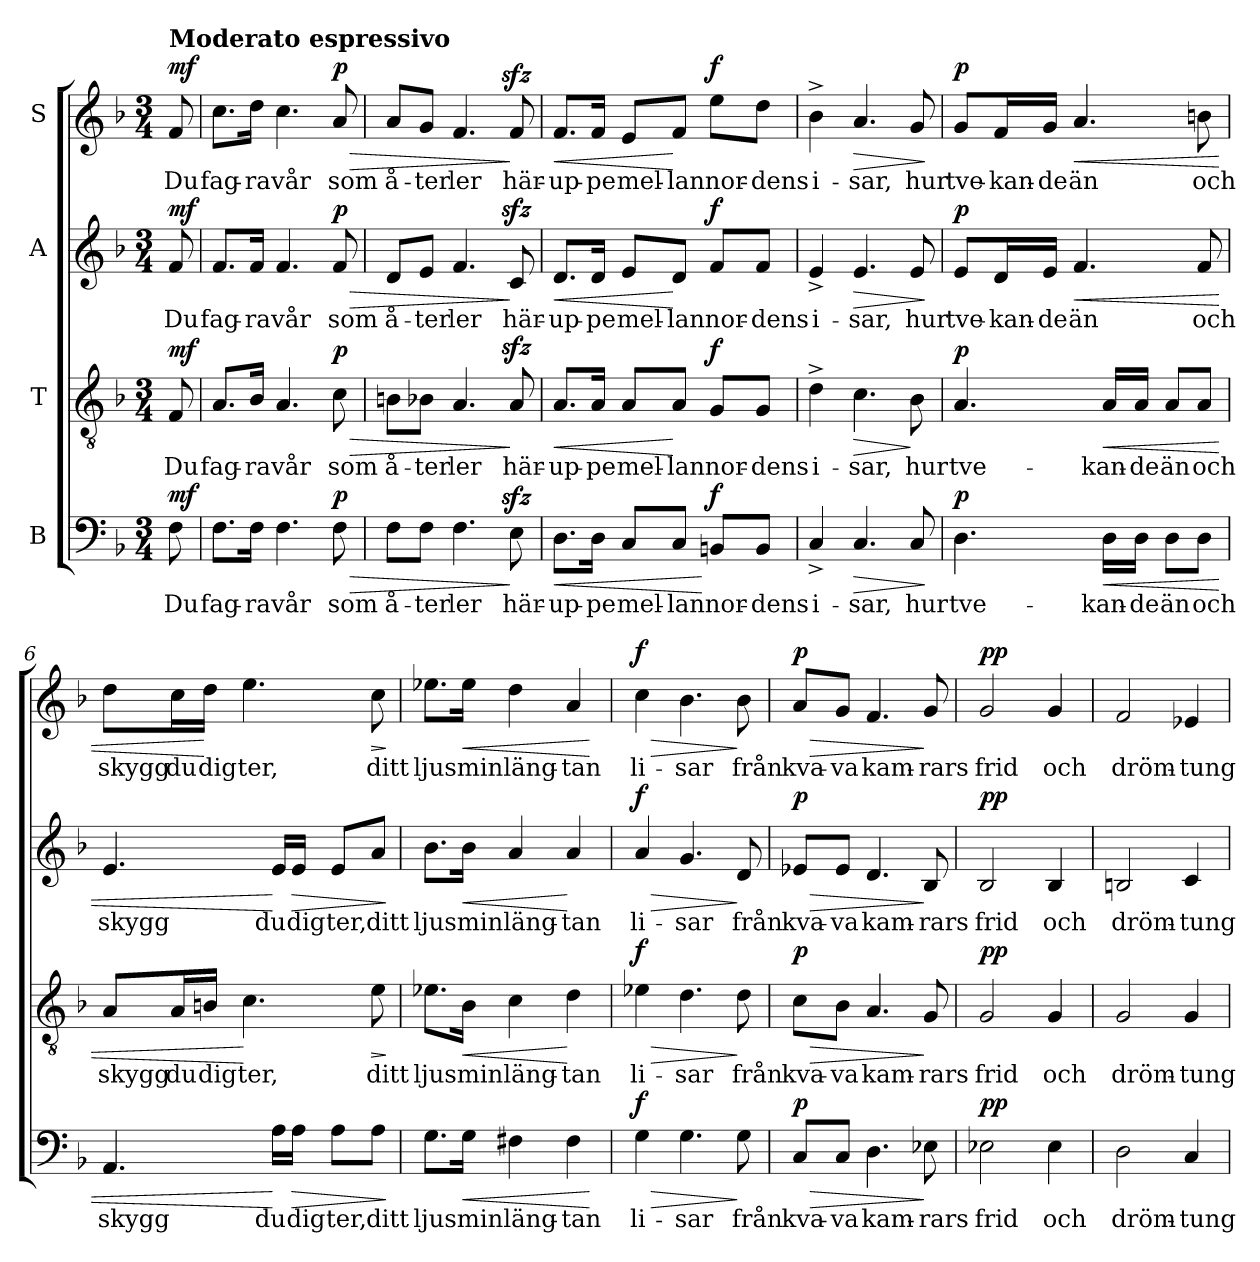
**kern	**text	**dynam	**kern	**text	**dynam	**kern	**text	**dynam	**kern	**text	**dynam
*part4	*part4	*part4	*part3	*part3	*part3	*part2	*part2	*part2	*part1	*part1	*part1
*staff4	*staff4	*staff4	*staff3	*staff3	*staff3	*staff2	*staff2	*staff2	*staff1	*staff1	*staff1
*I"B	*	*	*I"T	*	*	*I"A	*	*	*I"S	*	*
*clefF4	*	*	*clefGv2	*	*	*clefG2	*	*	*clefG2	*	*
*k[b-]	*	*	*k[b-]	*	*	*k[b-]	*	*	*k[b-]	*	*
*F:	*	*	*F:	*	*	*F:	*	*	*F:	*	*
*M3/4	*	*	*M3/4	*	*	*M3/4	*	*	*M3/4	*	*
=	=	=	=	=	=	=	=	=	=	=	=
!	!	!	!	!	!	!	!	!	!LO:TX:a:B:t=Moderato espressivo	!	!
!	!LO:LY:b	!LO:DY:a	!	!LO:LY:b	!LO:DY:a	!	!LO:LY:b	!LO:DY:a	!	!LO:LY:b	!LO:DY:a
8F\	Du	mf	8F/	Du	mf	8f/	Du	mf	8f/	Du	mf
=1	=1	=1	=1	=1	=1	=1	=1	=1	=1	=1	=1
!	!LO:LY:b	!	!	!LO:LY:b	!	!	!LO:LY:b	!	!	!LO:LY:b	!
8.F\L	fag-	.	8.A/L	fag-	.	8.f/L	fag-	.	8.cc\L	fag-	.
!	!LO:LY:b	!	!	!LO:LY:b	!	!	!LO:LY:b	!	!	!LO:LY:b	!
16F\Jk	-ra	.	16B-/Jk	-ra	.	16f/Jk	-ra	.	16dd\Jk	-ra	.
!	!LO:LY:b	!	!	!LO:LY:b	!	!	!LO:LY:b	!	!	!LO:LY:b	!
4.F\	vår	.	4.A/	vår	.	4.f/	vår	.	4.cc\	vår	.
!	!LO:LY:b	!LO:HP:b	!	!LO:LY:b	!LO:HP:b	!	!LO:LY:b	!LO:HP:b	!	!LO:LY:b	!LO:HP:b
!	!	!LO:DY:n=1:a	!	!	!LO:DY:n=1:a	!	!	!LO:DY:n=1:a	!	!	!LO:DY:n=1:a
8F\	som	> p	8c\	som	> p	8f/	som	> p	8a/	som	> p
=2	=2	=2	=2	=2	=2	=2	=2	=2	=2	=2	=2
!	!LO:LY:b	!	!	!LO:LY:b	!	!	!LO:LY:b	!	!	!LO:LY:b	!
8F\L	å-	.	8Bn\L	å-	.	8d/L	å-	.	8a/L	å-	.
!	!LO:LY:b	!	!	!LO:LY:b	!	!	!LO:LY:b	!	!	!LO:LY:b	!
8F\J	-ter	.	8B-X\J	-ter	.	8e/J	-ter	.	8g/J	-ter	.
!	!LO:LY:b	!	!	!LO:LY:b	!	!	!LO:LY:b	!	!	!LO:LY:b	!
4.F\	ler	.	4.A/	ler	.	4.f/	ler	.	4.f/	ler	.
!	!LO:LY:b	!	!	!LO:LY:b	!	!	!LO:LY:b	!	!	!LO:LY:b	!
8Ezz>\	här-	]	8Azz>/	här-	]	8czz>/	här-	]	8fzz>/	här-	]
=3	=3	=3	=3	=3	=3	=3	=3	=3	=3	=3	=3
!	!LO:LY:b	!LO:HP:b	!	!LO:LY:b	!LO:HP:b	!	!LO:LY:b	!LO:HP:b	!	!LO:LY:b	!LO:HP:b
8.D\L	-up-	<	8.A/L	-up-	<	8.d/L	-up-	<	8.f/L	-up-	<
!	!LO:LY:b	!	!	!LO:LY:b	!	!	!LO:LY:b	!	!	!LO:LY:b	!
16D\Jk	-pe	.	16A/Jk	-pe	.	16d/Jk	-pe	.	16f/Jk	-pe	.
!	!LO:LY:b	!	!	!LO:LY:b	!	!	!LO:LY:b	!	!	!LO:LY:b	!
8C/L	mel-	.	8A/L	mel-	.	8e/L	mel-	.	8e/L	mel-	.
!	!LO:LY:b	!	!	!LO:LY:b	!	!	!LO:LY:b	!	!	!LO:LY:b	!
8C/J	-lan	.	8A/J	-lan	[	8d/J	-lan	[	8f/J	-lan	[
!	!LO:LY:b	!LO:DY:n=1:a	!	!LO:LY:b	!LO:DY:a	!	!LO:LY:b	!LO:DY:a	!	!LO:LY:b	!LO:DY:a
8BBn/L	nor-	[ f	8G/L	nor-	f	8f/L	nor-	f	8ee\L	nor-	f
!	!LO:LY:b	!	!	!LO:LY:b	!	!	!LO:LY:b	!	!	!LO:LY:b	!
8BB/J	-dens	.	8G/J	-dens	.	8f/J	-dens	.	8dd\J	-dens	.
=4	=4	=4	=4	=4	=4	=4	=4	=4	=4	=4	=4
!	!LO:LY:b	!	!	!LO:LY:b	!	!	!LO:LY:b	!	!	!LO:LY:b	!
4C^>/	i-	.	4d^>\	i-	.	4e^>/	i-	.	4b-^>\	i-	.
!	!LO:LY:b	!LO:HP:b	!	!LO:LY:b	!LO:HP:b	!	!LO:LY:b	!LO:HP:b	!	!LO:LY:b	!LO:HP:b
4.C/	-sar,	>	4.c\	-sar,	>	4.e/	-sar,	>	4.a/	-sar,	>
!	!LO:LY:b	!	!	!LO:LY:b	!	!	!LO:LY:b	!	!	!LO:LY:b	!
8C/	hur	.	8B-\	hur	]	8e/	hur	.	8g/	hur	.
.	.	]	.	.	.	.	.	]	.	.	]
!!LO:LB:g=z
=5	=5	=5	=5	=5	=5	=5	=5	=5	=5	=5	=5
!	!LO:LY:b	!LO:DY:a	!	!LO:LY:b	!LO:DY:a	!	!LO:LY:b	!LO:DY:a	!	!LO:LY:b	!LO:DY:a
4.D\	tve-	p	4.A/	tve-	p	8e/L	tve-	p	8g/L	tve-	p
!	!	!	!	!	!	!	!LO:LY:b	!	!	!LO:LY:b	!
.	.	.	.	.	.	16d/L	-kan-	.	16f/L	-kan-	.
!	!	!	!	!	!	!	!LO:LY:b	!	!	!LO:LY:b	!
.	.	.	.	.	.	16e/JJ	-de	.	16g/JJ	-de	.
!	!	!	!	!	!	!	!LO:LY:b	!LO:HP:b	!	!LO:LY:b	!LO:HP:b
.	.	.	.	.	.	4.f/	än	<	4.a/	än	<
!	!LO:LY:b	!LO:HP:b	!	!LO:LY:b	!LO:HP:b	!	!	!	!	!	!
16D\LL	-kan-	<	16A/LL	-kan-	<	.	.	.	.	.	.
!	!LO:LY:b	!	!	!LO:LY:b	!	!	!	!	!	!	!
16D\JJ	-de	.	16A/JJ	-de	.	.	.	.	.	.	.
!	!LO:LY:b	!	!	!LO:LY:b	!	!	!	!	!	!	!
8D\L	än	.	8A/L	än	.	.	.	.	.	.	.
!	!LO:LY:b	!	!	!LO:LY:b	!	!	!LO:LY:b	!	!	!LO:LY:b	!
8D\J	och	.	8A/J	och	.	8f/	och	.	8bn\	och	.
=6	=6	=6	=6	=6	=6	=6	=6	=6	=6	=6	=6
!	!LO:LY:b	!	!	!LO:LY:b	!	!	!LO:LY:b	!	!	!LO:LY:b	!
4.AA/	skygg	.	8A/L	skygg	.	4.e/	skygg	.	8dd\L	skygg	.
!	!	!	!	!LO:LY:b	!	!	!	!	!	!LO:LY:b	!
.	.	.	16A/L	du	.	.	.	.	16cc\L	du	.
!	!	!	!	!LO:LY:b	!	!	!	!	!	!LO:LY:b	!
.	.	.	16Bn/JJ	dig	.	.	.	.	16dd\JJ	dig	[
!	!	!	!	!LO:LY:b	!	!	!	!	!	!LO:LY:b	!
.	.	.	4.c\	ter,	[	.	.	.	4.ee\	ter,	.
!	!LO:LY:b	!	!	!	!	!	!LO:LY:b	!	!	!	!
16A\LL	du	[	.	.	.	16e/LL	du	[	.	.	.
!	!LO:LY:b	!LO:HP:b	!	!	!	!	!LO:LY:b	!LO:HP:b	!	!	!
16A\JJ	dig	>	.	.	.	16e/JJ	dig	>	.	.	.
!	!LO:LY:b	!	!	!	!	!	!LO:LY:b	!	!	!	!
8A\L	ter,	.	.	.	.	8e/L	ter,	.	.	.	.
!	!LO:LY:b	!	!	!LO:LY:b	!LO:HP:b	!	!LO:LY:b	!	!	!LO:LY:b	!LO:HP:b
8A\J	ditt	.	8e\	ditt	>	8a/J	ditt	.	8cc\	ditt	>
.	.	]	.	.	]	.	.	]	.	.	]
=7	=7	=7	=7	=7	=7	=7	=7	=7	=7	=7	=7
!	!LO:LY:b	!	!	!LO:LY:b	!	!	!LO:LY:b	!	!	!LO:LY:b	!
8.G\L	ljus	.	8.e-X\L	ljus	.	8.b-\L	ljus	.	8.ee-X\L	ljus	.
!	!LO:LY:b	!LO:HP:b	!	!LO:LY:b	!LO:HP:b	!	!LO:LY:b	!LO:HP:b	!	!LO:LY:b	!LO:HP:b
16G\Jk	min	<	16B-\Jk	min	<	16b-\Jk	min	<	16ee-\Jk	min	<
!	!LO:LY:b	!	!	!LO:LY:b	!	!	!LO:LY:b	!	!	!LO:LY:b	!
4F#X\	läng-	.	4c\	läng-	.	4a/	läng-	.	4dd\	läng-	.
!	!LO:LY:b	!	!	!LO:LY:b	!	!	!LO:LY:b	!	!	!LO:LY:b	!
4F#\	-tan	.	4d\	-tan	[	4a/	-tan	[	4a/	-tan	.
.	.	[	.	.	.	.	.	.	.	.	[
!!LO:LB:g=z
=8	=8	=8	=8	=8	=8	=8	=8	=8	=8	=8	=8
!	!LO:LY:b	!LO:HP:b	!	!LO:LY:b	!LO:HP:b	!	!LO:LY:b	!LO:HP:b	!	!LO:LY:b	!LO:HP:b
!	!	!LO:DY:n=1:a	!	!	!LO:DY:n=1:a	!	!	!LO:DY:n=1:a	!	!	!LO:DY:n=1:a
4G\	li-	> f	4e-X\	li-	> f	4a/	li-	> f	4cc\	li-	> f
!	!LO:LY:b	!	!	!LO:LY:b	!	!	!LO:LY:b	!	!	!LO:LY:b	!
4.G\	-sar	.	4.d\	-sar	.	4.g/	-sar	.	4.b-\	-sar	.
!	!LO:LY:b	!	!	!LO:LY:b	!	!	!LO:LY:b	!	!	!LO:LY:b	!
8G\	från	]	8d\	från	]	8d/	från	]	8b-\	från	]
=9	=9	=9	=9	=9	=9	=9	=9	=9	=9	=9	=9
!	!LO:LY:b	!LO:HP:b	!	!LO:LY:b	!LO:HP:b	!	!LO:LY:b	!LO:HP:b	!	!LO:LY:b	!LO:HP:b
!	!	!LO:DY:n=1:a	!	!	!LO:DY:n=1:a	!	!	!LO:DY:n=1:a	!	!	!LO:DY:n=1:a
8C/L	kva-	> p	8c\L	kva-	> p	8e-X/L	kva-	> p	8a/L	kva-	> p
!	!LO:LY:b	!	!	!LO:LY:b	!	!	!LO:LY:b	!	!	!LO:LY:b	!
8C/J	-va	.	8B-\J	-va	.	8e-/J	-va	.	8g/J	-va	.
!	!LO:LY:b	!	!	!LO:LY:b	!	!	!LO:LY:b	!	!	!LO:LY:b	!
4.D\	kam-	.	4.A/	kam-	.	4.d/	kam-	.	4.f/	kam-	.
!	!LO:LY:b	!	!	!LO:LY:b	!	!	!LO:LY:b	!	!	!LO:LY:b	!
8E-X\	-rars	]	8G/	-rars	]	8B-/	-rars	]	8g/	-rars	]
=10	=10	=10	=10	=10	=10	=10	=10	=10	=10	=10	=10
!	!LO:LY:b	!LO:DY:a	!	!LO:LY:b	!LO:DY:a	!	!LO:LY:b	!LO:DY:a	!	!LO:LY:b	!LO:DY:a
2E-X\	frid	pp	2G/	frid	pp	2B-/	frid	pp	2g/	frid	pp
!	!LO:LY:b	!	!	!LO:LY:b	!	!	!LO:LY:b	!	!	!LO:LY:b	!
4E-\	och	.	4G/	och	.	4B-/	och	.	4g/	och	.
=11	=11	=11	=11	=11	=11	=11	=11	=11	=11	=11	=11
!	!LO:LY:b	!	!	!LO:LY:b	!	!	!LO:LY:b	!	!	!LO:LY:b	!
2D\	dröm-	.	2G/	dröm-	.	2Bn/	dröm-	.	2f/	dröm-	.
!	!LO:LY:b	!	!	!LO:LY:b	!	!	!LO:LY:b	!	!	!LO:LY:b	!
4C/	-tung	.	4G/	-tung	.	4c/	-tung	.	4e-X/	-tung	.
=	=	=	=	=	=	=	=	=	=	=	=
*-	*-	*-	*-	*-	*-	*-	*-	*-	*-	*-	*-
